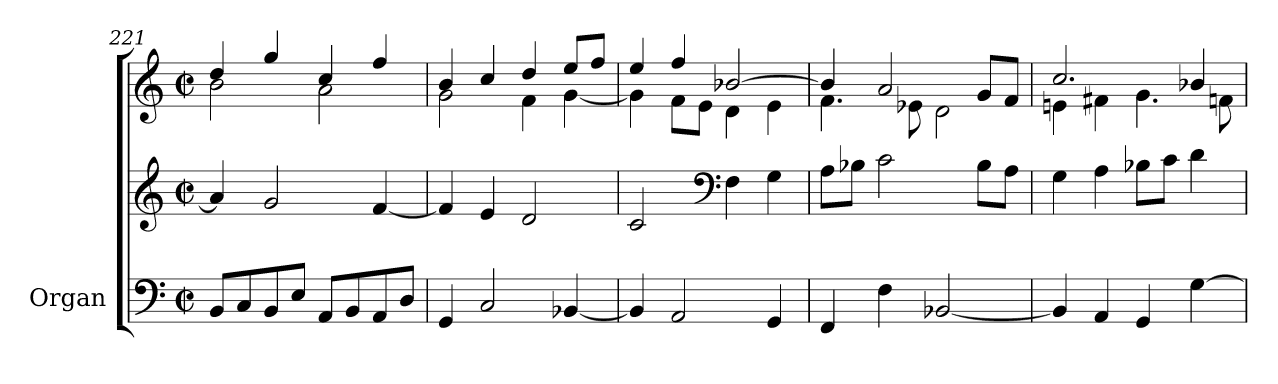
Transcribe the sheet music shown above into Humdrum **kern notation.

**kern	**kern	**kern
*part1	*part1	*part1
*staff3	*staff2	*staff1
*I"Organ	*	*
!!LO:PB:g=z
*clefF4	*clefG2	*clefG2
*k[]	*k[]	*k[]
*M2/2	*M2/2	*M2/2
*met(c|)	*met(c|)	*met(c|)
=221	=221	=221
*	*	*^
8BB/L	4a/]	4dd/	2b\
8C/	.	.	.
8BB/	2g/	4gg/	.
8E/J	.	.	.
8AA/L	.	4cc/	2a\
8BB/	.	.	.
8AA/	[4f/	4ff/	.
8D/J	.	.	.
=222	=222	=222	=222
4GG/	4f/]	4b/	2g\
2C/	4e/	4cc/	.
.	2d/	4dd/	4f\
[4BB-X/	.	8ee/L	[4g\
.	.	8ff/J	.
=223	=223	=223	=223
4BB-/]	2c/	4ee/	4g\]
2AA/	.	4ff/	8f\L
.	.	.	8e\J
*	*clefF4	*	*
.	4F\	[2b-X/	4d\
4GG/	4G\	.	4e\
=224	=224	=224	=224
4FF/	8A\L	4b-/]	4.f\
.	8B-X\J	.	.
4F\	2c\	2a/	.
.	.	.	8e-X\
[2BB-X/	.	.	2d\
.	8B-\L	8g/L	.
.	8A\J	8f/J	.
=225	=225	=225	=225
4BB-/]	4G\	2.cc/	4en\
4AA/	4A\	.	4f#X\
4GG/	8B-X\L	.	4.g\
.	8c\J	.	.
[4G\	4d\	4b-X/	.
.	.	.	8fn\
*	*	*v	*v
=	=	=
*-	*-	*-
